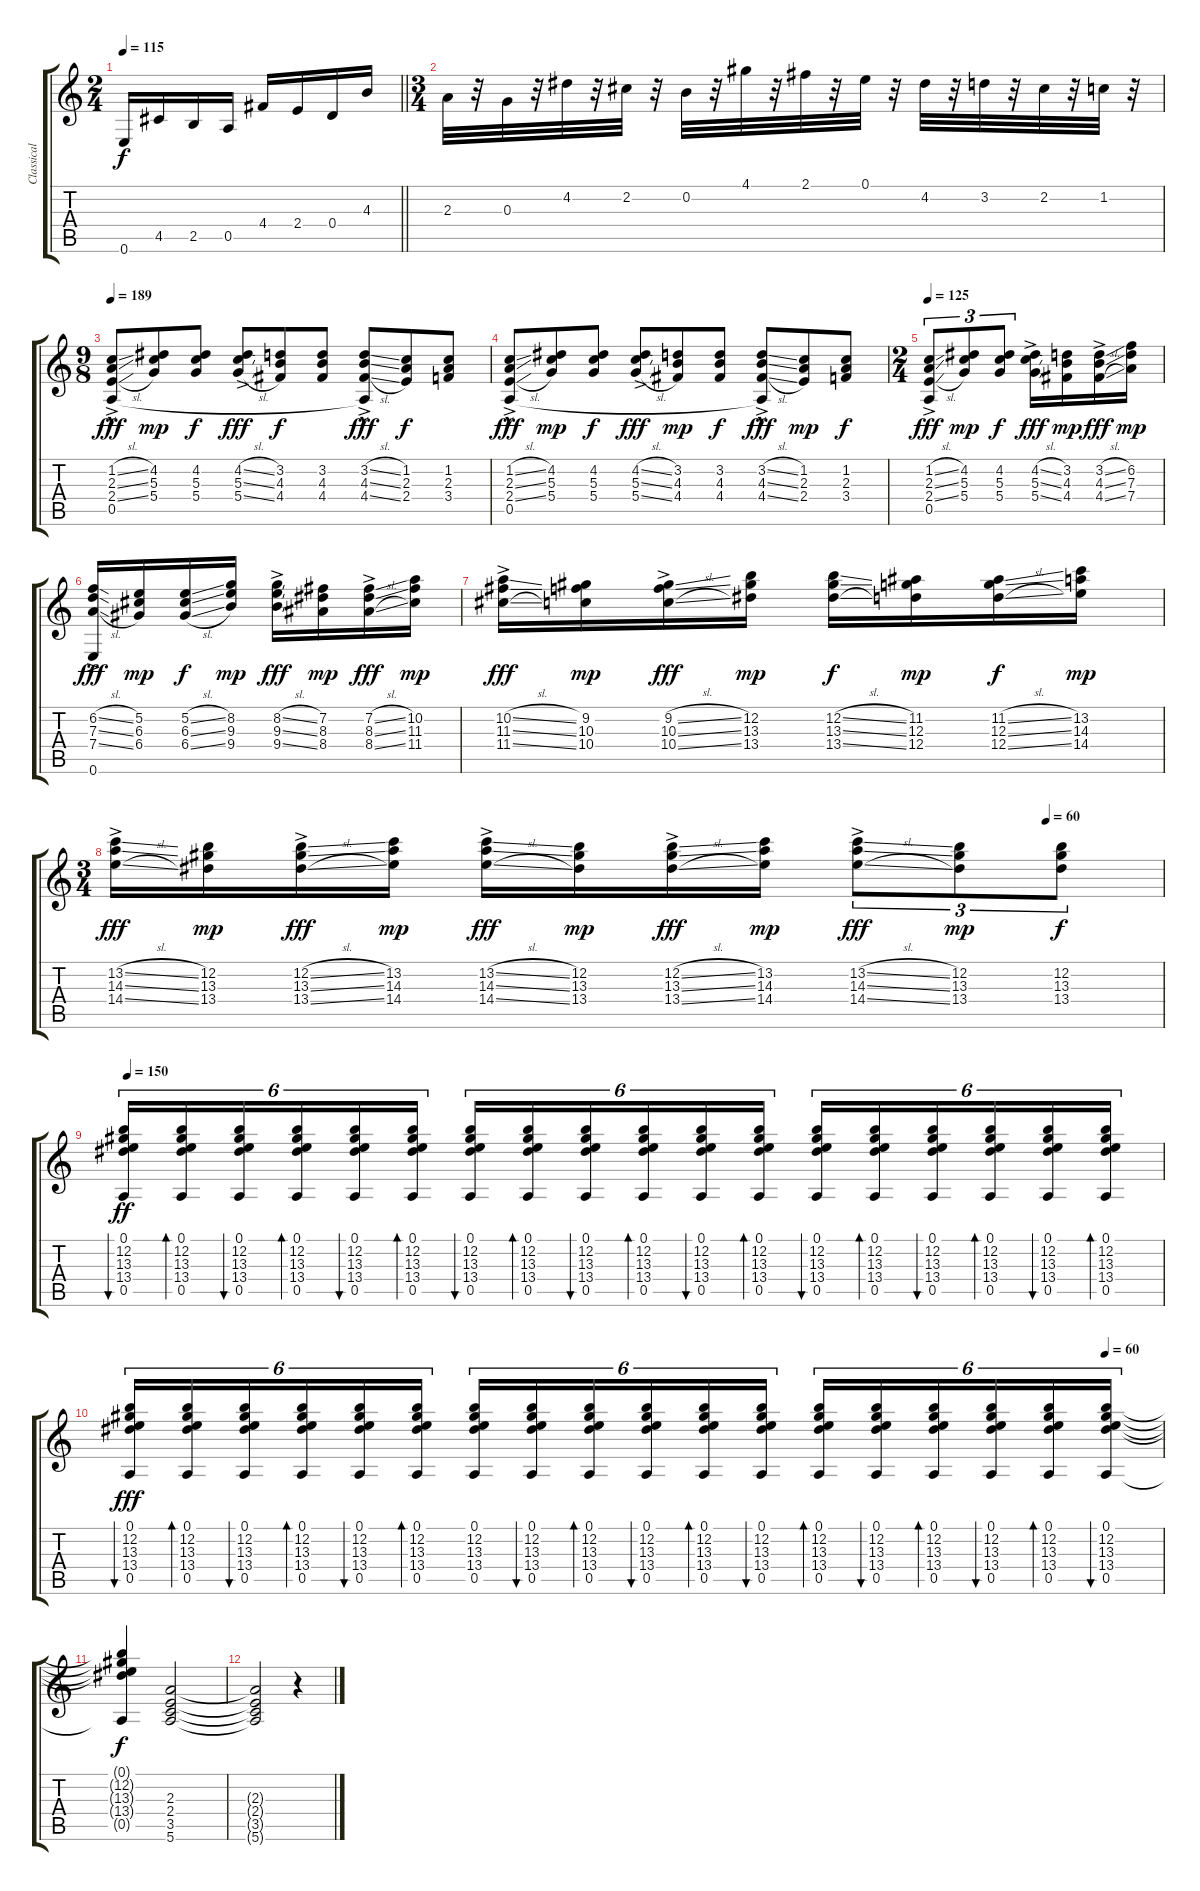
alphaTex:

\track ("Classical guitar" "Classical ") {instrument acousticguitarnylon}
\staff {score tabs}
\tuning (E4 B3 G3 D3 A2 E2) {hide}
\ts (2 4)
\tempo 115
\clef g2
\barLineRight lightlight
\ks c
0.6.16{dy f} 4.5.16 2.5.16 0.5.16 4.4.16 2.4.16 0.4.16 4.3.16 |
\ts (3 4)
2.3.32 r.32 0.3.32 r.32 4.2.32 r.32 2.2.32 r.32 0.2.32 r.32 4.1.32 r.32 2.1.32 r.32 0.1.32 r.32 4.2.32 r.32 3.2.32 r.32 2.2.32 r.32 1.2.32 r.32 |
\ts (9 8)
\tempo 189
(1.2{sl ac} 2.3{sl ac} 2.4{sl ac} 0.5{hac}).8{dy fff} (4.2 5.3 5.4).8{dy mp} (4.2 5.3 5.4).8{dy f} (4.2{sl ac} 5.3{sl ac} 5.4{sl ac}).8{dy fff} (3.2 4.3 4.4).8{dy f} (3.2 4.3 4.4).8 (3.2{sl ac} 4.3{sl ac} 4.4{sl ac} 0.5{hac t}).8{dy fff} (1.2 2.3 2.4).8{dy f} (1.2 2.3 3.4).8 |
(1.2{sl ac} 2.3{sl ac} 2.4{sl ac} 0.5{hac}).8{dy fff} (4.2 5.3 5.4).8{dy mp} (4.2 5.3 5.4).8{dy f} (4.2{sl ac} 5.3{sl ac} 5.4{sl ac}).8{dy fff} (3.2 4.3 4.4).8{dy mp} (3.2 4.3 4.4).8{dy f} (3.2{sl ac} 4.3{sl ac} 4.4{sl ac} 0.5{hac t}).8{dy fff} (1.2 2.3 2.4).8{dy mp} (1.2 2.3 3.4).8{dy f} |
\ts (2 4)
\tempo 125
(1.2{sl ac} 2.3{sl ac} 2.4{sl ac} 0.5{ac}).8{tu (3 2) dy fff} (4.2 5.3 5.4).8{tu (3 2) dy mp} (4.2 5.3 5.4).8{tu (3 2) dy f} (4.2{sl ac} 5.3{sl ac} 5.4{sl ac}).16{dy fff} (3.2 4.3 4.4).16{dy mp} (3.2{sl ac} 4.3{sl ac} 4.4{sl ac}).16{dy fff} (6.2 7.3 7.4).16{dy mp} |
(6.2{sl ac} 7.3{sl ac} 7.4{sl ac} 0.6).16{dy fff} (5.2 6.3 6.4).16{dy mp} (5.2{sl} 6.3{sl} 6.4{sl}).16{dy f} (8.2 9.3 9.4).16{dy mp} (8.2{sl ac} 9.3{sl ac} 9.4{sl ac}).16{dy fff} (7.2 8.3 8.4).16{dy mp} (7.2{sl ac} 8.3{sl ac} 8.4{sl ac}).16{dy fff} (10.2 11.3 11.4).16{dy mp} |
(10.2{sl ac} 11.3{sl ac} 11.4{sl ac}).16{dy fff} (9.2 10.3 10.4).16{dy mp} (9.2{sl ac} 10.3{sl ac} 10.4{sl ac}).16{dy fff} (12.2 13.3 13.4).16{dy mp} (12.2{sl} 13.3{sl} 13.4{sl}).16{dy f} (11.2 12.3 12.4).16{dy mp} (11.2{sl} 12.3{sl} 12.4{sl}).16{dy f} (13.2 14.3 14.4).16{dy mp} |
\ts (3 4)
\tempo (60 0.8888888888888888)
(13.2{sl ac} 14.3{sl ac} 14.4{sl ac}).16{dy fff} (12.2 13.3 13.4).16{dy mp} (12.2{sl ac} 13.3{sl ac} 13.4{sl ac}).16{dy fff} (13.2 14.3 14.4).16{dy mp} (13.2{sl ac} 14.3{sl ac} 14.4{sl ac}).16{dy fff} (12.2 13.3 13.4).16{dy mp} (12.2{sl ac} 13.3{sl ac} 13.4{sl ac}).16{dy fff} (13.2 14.3 14.4).16{dy mp} (13.2{sl ac} 14.3{sl ac} 14.4{sl ac}).8{tu (3 2) dy fff} (12.2 13.3 13.4).8{tu (3 2) dy mp} (12.2 13.3 13.4).8{tu (3 2) dy f} |
\tempo 150
(0.1 12.2 13.3 13.4 0.5).16{tu (6 4) bu 60 dy ff} (0.1 12.2 13.3 13.4 0.5).16{tu (6 4) bd 60} (0.1 12.2 13.3 13.4 0.5).16{tu (6 4) bu 60} (0.1 12.2 13.3 13.4 0.5).16{tu (6 4) bd 60} (0.1 12.2 13.3 13.4 0.5).16{tu (6 4) bu 60} (0.1 12.2 13.3 13.4 0.5).16{tu (6 4) bd 60} (0.1 12.2 13.3 13.4 0.5).16{tu (6 4) bu 60} (0.1 12.2 13.3 13.4 0.5).16{tu (6 4) bd 60} (0.1 12.2 13.3 13.4 0.5).16{tu (6 4) bu 60} (0.1 12.2 13.3 13.4 0.5).16{tu (6 4) bd 60} (0.1 12.2 13.3 13.4 0.5).16{tu (6 4) bu 60} (0.1 12.2 13.3 13.4 0.5).16{tu (6 4) bd 60} (0.1 12.2 13.3 13.4 0.5).16{tu (6 4) bu 60} (0.1 12.2 13.3 13.4 0.5).16{tu (6 4) bd 60} (0.1 12.2 13.3 13.4 0.5).16{tu (6 4) bu 60} (0.1 12.2 13.3 13.4 0.5).16{tu (6 4) bd 60} (0.1 12.2 13.3 13.4 0.5).16{tu (6 4) bu 60} (0.1 12.2 13.3 13.4 0.5).16{tu (6 4) bd 60} |
\tempo (60 0.9444444444444444)
(0.1 12.2 13.3 13.4 0.5).16{tu (6 4) bu 60 dy fff} (0.1 12.2 13.3 13.4 0.5).16{tu (6 4) bd 60} (0.1 12.2 13.3 13.4 0.5).16{tu (6 4) bu 60} (0.1 12.2 13.3 13.4 0.5).16{tu (6 4) bd 60} (0.1 12.2 13.3 13.4 0.5).16{tu (6 4) bu 60} (0.1 12.2 13.3 13.4 0.5).16{tu (6 4) bd 60} (0.1 12.2 13.3 13.4 0.5).16{tu (6 4)} (0.1 12.2 13.3 13.4 0.5).16{tu (6 4) bu 60} (0.1 12.2 13.3 13.4 0.5).16{tu (6 4) bd 60} (0.1 12.2 13.3 13.4 0.5).16{tu (6 4) bu 60} (0.1 12.2 13.3 13.4 0.5).16{tu (6 4) bd 60} (0.1 12.2 13.3 13.4 0.5).16{tu (6 4) bu 60} (0.1 12.2 13.3 13.4 0.5).16{tu (6 4) bd 60} (0.1 12.2 13.3 13.4 0.5).16{tu (6 4) bu 60} (0.1 12.2 13.3 13.4 0.5).16{tu (6 4) bd 60} (0.1 12.2 13.3 13.4 0.5).16{tu (6 4) bu 60} (0.1 12.2 13.3 13.4 0.5).16{tu (6 4) bd 60} (0.1 12.2 13.3 13.4 0.5).16{tu (6 4) bu 60} |
(0.1{t} 12.2{t} 13.3{t} 13.4{t} 0.5{t}).4{dy f} (2.3 2.4 3.5 5.6).2 |
(2.3{t} 2.4{t} 3.5{t} 5.6{t}).2 r.4
